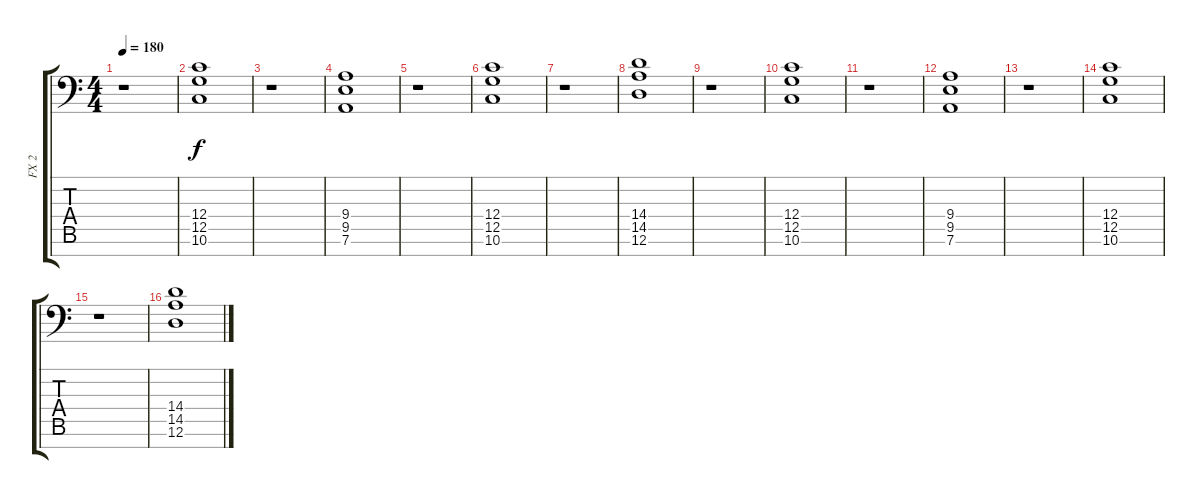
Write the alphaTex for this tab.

\track ("FX 2" "FX 2") {instrument pad6metallic}
\staff {score tabs}
\tuning (D4 A3 F3 C3 G2 D2 A1) {hide}
\ts (4 4)
\tempo 180
\clef f4
\ks c
r.1{dy f} |
(12.4 12.5 10.6).1 |
r.1 |
(9.4 9.5 7.6).1 |
r.1 |
(12.4 12.5 10.6).1 |
r.1 |
(14.4 14.5 12.6).1 |
r.1 |
(12.4 12.5 10.6).1 |
r.1 |
(9.4 9.5 7.6).1 |
r.1 |
(12.4 12.5 10.6).1 |
r.1 |
(14.4 14.5 12.6).1
